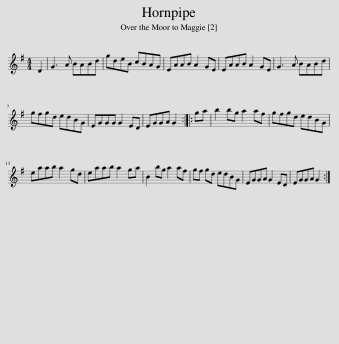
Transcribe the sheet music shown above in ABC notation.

X:1
L:1/8
M:4/4
I:linebreak $
K:G
V:1 treble
V:1
 D2 | G3 A BABd | gdeB cBAG | EAAB A2 GE | EAAB A2 GE | %5
 G3 A BABd |$ gfgd edBG | EGGG G2 ED | EGGA G2 :: ga | %10
 b2 bg a2 af | gfgd edBG |$ eaab a2 gd | eaab a2 ga | B2 bg a2 af | %15
 gf gd edBG | EGGA G2 ED | EGGA G2 :| %18
